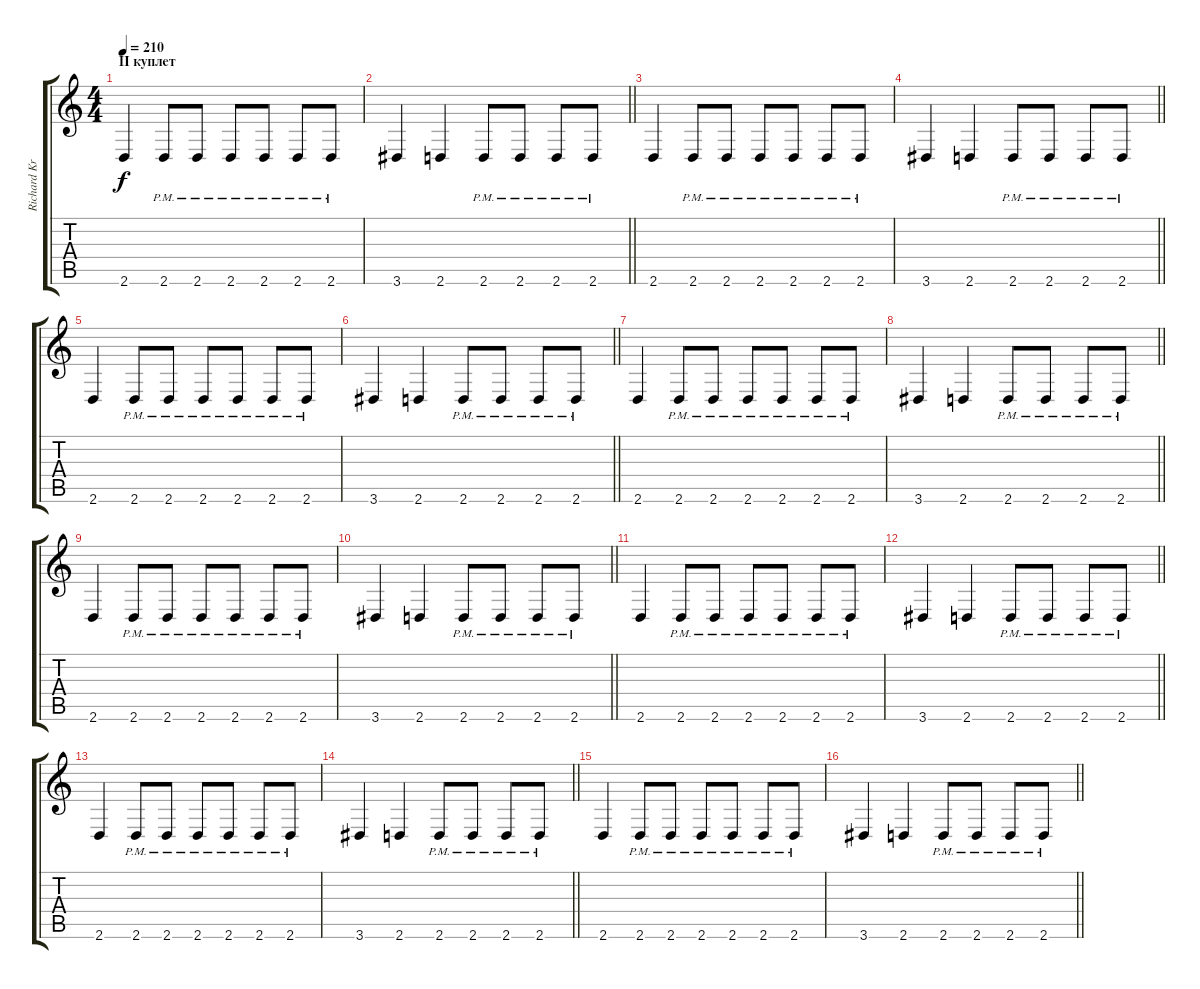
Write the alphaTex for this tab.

\track ("Richard Kruspe" "Richard Kr") {instrument distortionguitar}
\staff {score tabs}
\tuning (E4 C4 G3 C3 G2 C2) {hide}
\ts (4 4)
\section ("" "II куплет")
\tempo 210
\clef g2
\ks c
2.6.4{dy f volume 13 balance 8 instrument distortionguitar} 2.6{pm}.8 2.6{pm}.8 2.6{pm}.8 2.6{pm}.8 2.6{pm}.8 2.6{pm}.8 |
\barLineRight lightlight
3.6.4 2.6.4 2.6{pm}.8 2.6{pm}.8 2.6{pm}.8 2.6{pm}.8 |
2.6.4{volume 13 balance 8 instrument distortionguitar} 2.6{pm}.8 2.6{pm}.8 2.6{pm}.8 2.6{pm}.8 2.6{pm}.8 2.6{pm}.8 |
\barLineRight lightlight
3.6.4 2.6.4 2.6{pm}.8 2.6{pm}.8 2.6{pm}.8 2.6{pm}.8 |
2.6.4{volume 13 balance 8 instrument distortionguitar} 2.6{pm}.8 2.6{pm}.8 2.6{pm}.8 2.6{pm}.8 2.6{pm}.8 2.6{pm}.8 |
\barLineRight lightlight
3.6.4 2.6.4 2.6{pm}.8 2.6{pm}.8 2.6{pm}.8 2.6{pm}.8 |
2.6.4{volume 13 balance 8 instrument distortionguitar} 2.6{pm}.8 2.6{pm}.8 2.6{pm}.8 2.6{pm}.8 2.6{pm}.8 2.6{pm}.8 |
\barLineRight lightlight
3.6.4 2.6.4 2.6{pm}.8 2.6{pm}.8 2.6{pm}.8 2.6{pm}.8 |
2.6.4{volume 13 balance 8 instrument distortionguitar} 2.6{pm}.8 2.6{pm}.8 2.6{pm}.8 2.6{pm}.8 2.6{pm}.8 2.6{pm}.8 |
\barLineRight lightlight
3.6.4 2.6.4 2.6{pm}.8 2.6{pm}.8 2.6{pm}.8 2.6{pm}.8 |
2.6.4{volume 13 balance 8 instrument distortionguitar} 2.6{pm}.8 2.6{pm}.8 2.6{pm}.8 2.6{pm}.8 2.6{pm}.8 2.6{pm}.8 |
\barLineRight lightlight
3.6.4 2.6.4 2.6{pm}.8 2.6{pm}.8 2.6{pm}.8 2.6{pm}.8 |
2.6.4{volume 13 balance 8 instrument distortionguitar} 2.6{pm}.8 2.6{pm}.8 2.6{pm}.8 2.6{pm}.8 2.6{pm}.8 2.6{pm}.8 |
\barLineRight lightlight
3.6.4 2.6.4 2.6{pm}.8 2.6{pm}.8 2.6{pm}.8 2.6{pm}.8 |
2.6.4{volume 13 balance 8 instrument distortionguitar} 2.6{pm}.8 2.6{pm}.8 2.6{pm}.8 2.6{pm}.8 2.6{pm}.8 2.6{pm}.8 |
\barLineRight lightlight
3.6.4 2.6.4 2.6{pm}.8 2.6{pm}.8 2.6{pm}.8 2.6{pm}.8
